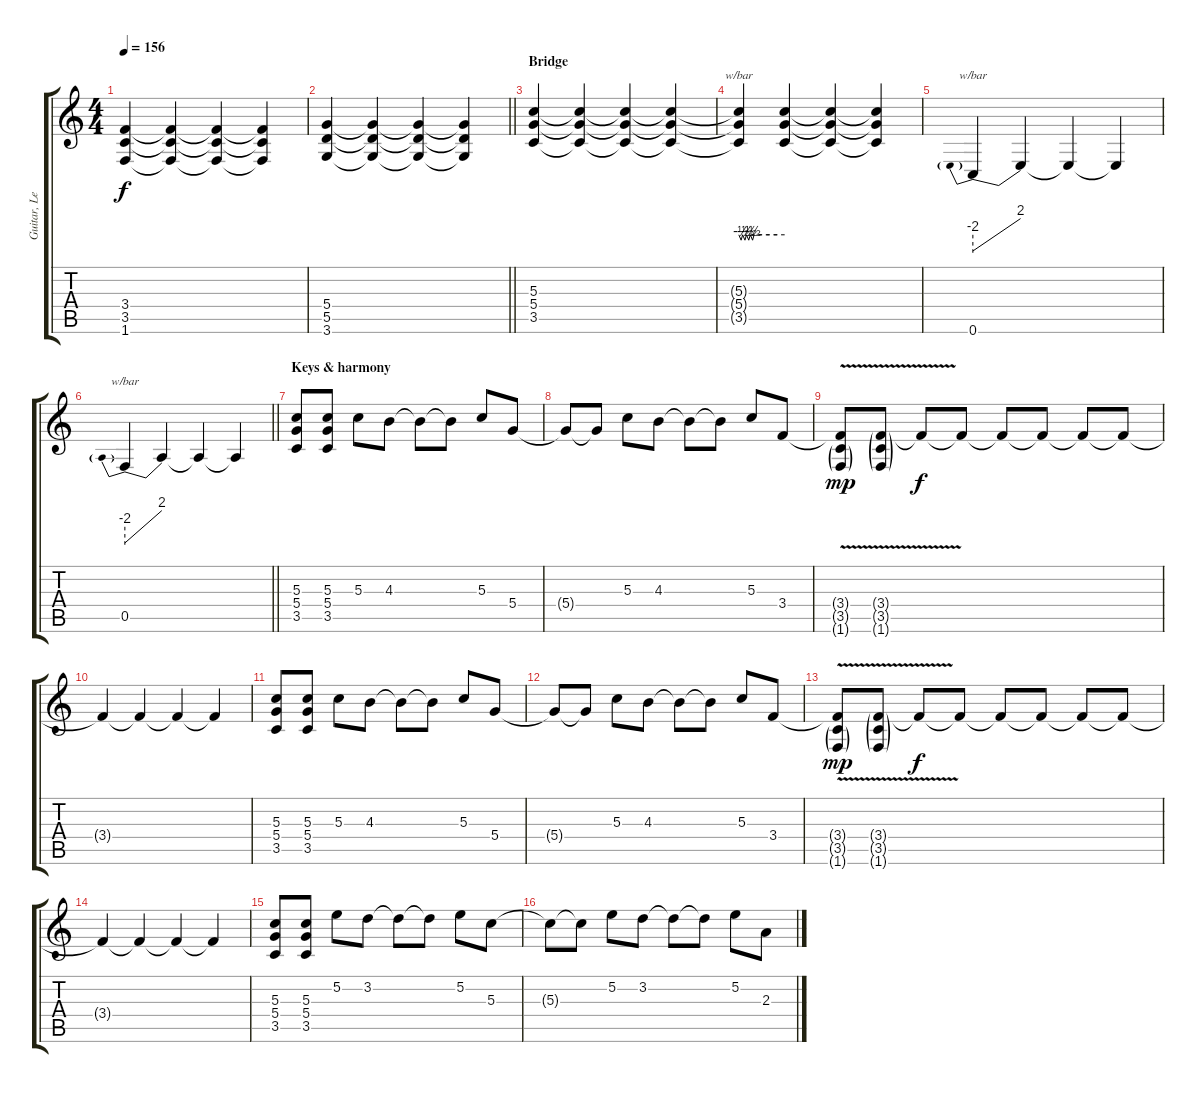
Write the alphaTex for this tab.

\track ("Guitar, Lead" "Guitar, Le") {instrument overdrivenguitar}
\staff {score tabs}
\tuning (E4 B3 G3 D3 A2 E2) {hide}
\ts (4 4)
\tempo 156
\clef g2
\ks c
(3.4 3.5 1.6).4{dy f} (3.4{t} 3.5{t} 1.6{t}).4 (3.4{t} 3.5{t} 1.6{t}).4 (3.4{t} 3.5{t} 1.6{t}).4 |
\barLineRight lightlight
(5.4 5.5 3.6).4 (5.4{t} 5.5{t} 3.6{t}).4 (5.4{t} 5.5{t} 3.6{t}).4 (5.4{t} 5.5{t} 3.6{t}).4 |
\section ("" "Bridge")
(5.3 5.4 3.5).4 (5.3{t} 5.4{t} 3.5{t}).4 (5.3{t} 5.4{t} 3.5{t}).4 (5.3{t} 5.4{t} 3.5{t}).4 |
(5.3{t} 5.4{t} 3.5{t}).4{tbe (custom default 0 0 3 -2 5 0 8 -2 10 0 13 -2 15 0 18 -2 20 0 30 0 40 0 50 0 60 0)} (5.3{t} 5.4{t} 3.5{t}).4 (5.3{t} 5.4{t} 3.5{t}).4 (5.3{t} 5.4{t} 3.5{t}).4 |
0.6.4{tbe (predivedive default 0 -8 60 8)} 0.6{t}.4 0.6{t}.4 0.6{t}.4 |
\barLineRight lightlight
0.5.4{tbe (predivedive default 0 -8 60 8)} 0.5{t}.4 0.5{t}.4 0.5{t}.4 |
\section ("" "Keys & harmony")
(5.3 5.4 3.5).8 (5.3 5.4 3.5).8 5.3.8 4.3.8 4.3{t}.8 4.3{t}.8 5.3.8 5.4.8 |
5.4{t}.8 5.4{t}.8 5.3.8 4.3.8 4.3{t}.8 4.3{t}.8 5.3.8 3.4.8 |
(3.4{v t} 3.5{g} 1.6{g}).8{dy mp} (3.4{v g} 3.5{g} 1.6{g}).8 3.4{t}.8{dy f} 3.4{t}.8 3.4{t}.8 3.4{t}.8 3.4{t}.8 3.4{t}.8 |
3.4{t}.4 3.4{t}.4 3.4{t}.4 3.4{t}.4 |
(5.3 5.4 3.5).8 (5.3 5.4 3.5).8 5.3.8 4.3.8 4.3{t}.8 4.3{t}.8 5.3.8 5.4.8 |
5.4{t}.8 5.4{t}.8 5.3.8 4.3.8 4.3{t}.8 4.3{t}.8 5.3.8 3.4.8 |
(3.4{v t} 3.5{g} 1.6{g}).8{dy mp} (3.4{v g} 3.5{g} 1.6{g}).8 3.4{t}.8{dy f} 3.4{t}.8 3.4{t}.8 3.4{t}.8 3.4{t}.8 3.4{t}.8 |
3.4{t}.4 3.4{t}.4 3.4{t}.4 3.4{t}.4 |
(5.3 5.4 3.5).8 (5.3 5.4 3.5).8 5.2.8 3.2.8 3.2{t}.8 3.2{t}.8 5.2.8 5.3.8 |
5.3{t}.8 5.3{t}.8 5.2.8 3.2.8 3.2{t}.8 3.2{t}.8 5.2.8 2.3.8
